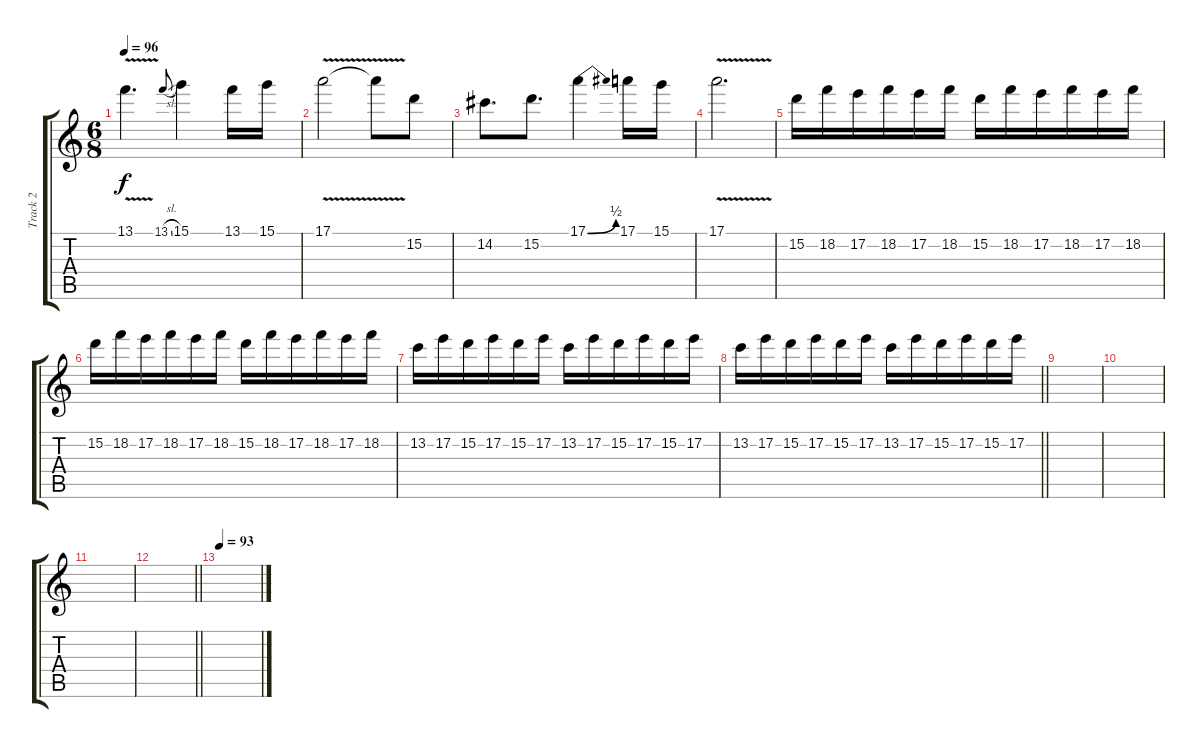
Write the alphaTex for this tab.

\track ("Track 2" "Track 2") {instrument distortionguitar}
\staff {score tabs}
\tuning (E4 B3 G3 D3 A2 D2) {hide}
\ts (6 8)
\tempo 96
\clef g2
\ks c
13.1{v}.4{d dy f} 13.1{sl}.8{gr onbeat} 15.1.4 13.1.16 15.1.16 |
17.1{v}.2 17.1{t}.8 15.2.8 |
14.2.8{d} 15.2.8{d} 17.1{be (bend 0 0 60 2)}.4 17.1.16 15.1.16 |
17.1{v}.2{d} |
15.2.16 18.2.16 17.2.16 18.2.16 17.2.16 18.2.16 15.2.16 18.2.16 17.2.16 18.2.16 17.2.16 18.2.16 |
15.2.16 18.2.16 17.2.16 18.2.16 17.2.16 18.2.16 15.2.16 18.2.16 17.2.16 18.2.16 17.2.16 18.2.16 |
13.2.16 17.2.16 15.2.16 17.2.16 15.2.16 17.2.16 13.2.16 17.2.16 15.2.16 17.2.16 15.2.16 17.2.16 |
\barLineRight lightlight
13.2.16 17.2.16 15.2.16 17.2.16 15.2.16 17.2.16 13.2.16 17.2.16 15.2.16 17.2.16 15.2.16 17.2.16 |
|
|
|
\barLineRight lightlight
|
\tempo 93
